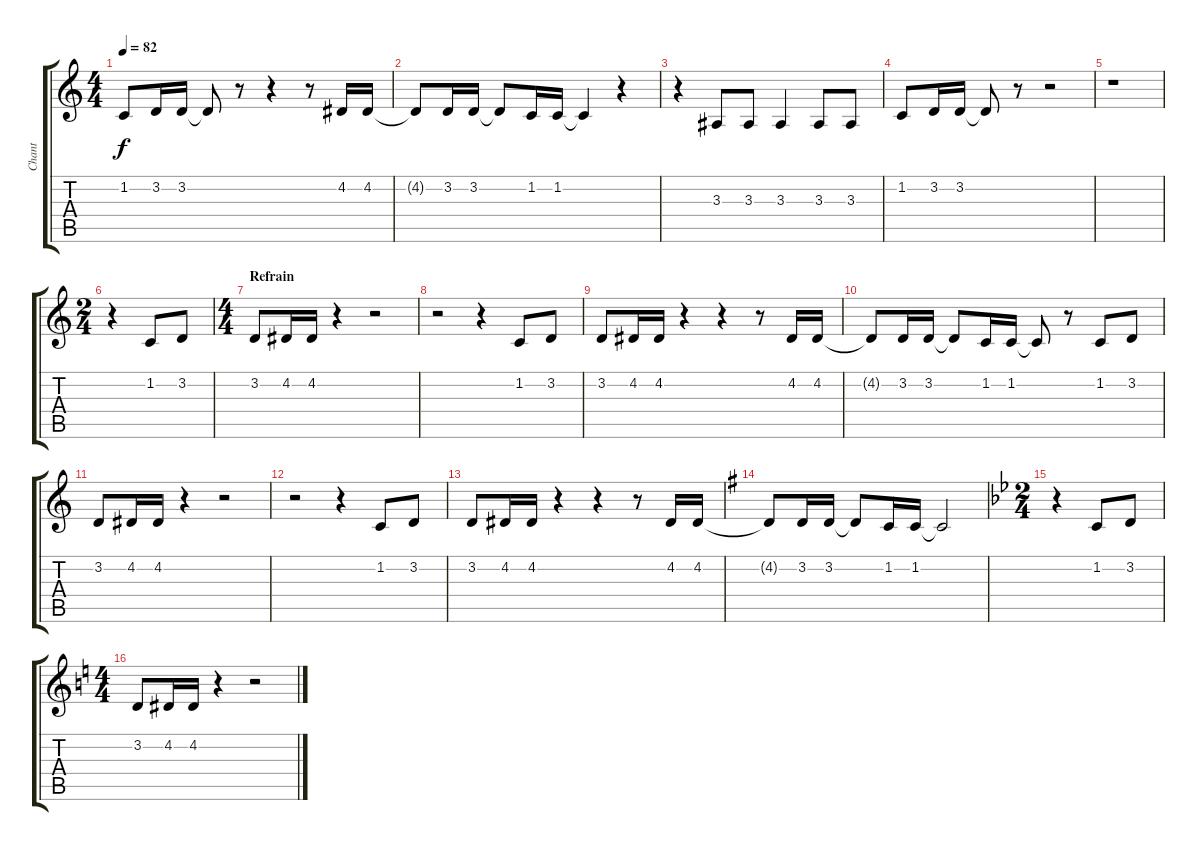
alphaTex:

\track ("Chant" "Chant") {instrument lead6voice}
\staff {score tabs}
\tuning (E4 B3 G3 D3 A2 E2) {hide}
\ts (4 4)
\tempo 82
\clef g2
\ks c
1.2.8{dy f} 3.2.16 3.2.16 3.2{t}.8 r.8 r.4 r.8 4.2.16 4.2.16 |
4.2{t}.8 3.2.16 3.2.16 3.2{t}.8 1.2.16 1.2.16 1.2{t}.4 r.4 |
r.4 3.3.8 3.3.8 3.3.4 3.3.8 3.3.8 |
1.2.8 3.2.16 3.2.16 3.2{t}.8 r.8 r.2 |
r.1 |
\ts (2 4)
r.4 1.2.8 3.2.8 |
\ts (4 4)
\section ("" "Refrain")
3.2.8 4.2.16 4.2.16 r.4 r.2 |
r.2 r.4 1.2.8 3.2.8 |
3.2.8 4.2.16 4.2.16 r.4 r.4 r.8 4.2.16 4.2.16 |
4.2{t}.8 3.2.16 3.2.16 3.2{t}.8 1.2.16 1.2.16 1.2{t}.8 r.8 1.2.8 3.2.8 |
3.2.8 4.2.16 4.2.16 r.4 r.2 |
r.2 r.4 1.2.8 3.2.8 |
3.2.8 4.2.16 4.2.16 r.4 r.4 r.8 4.2.16 4.2.16 |
\ks g
4.2{t}.8 3.2.16 3.2.16 3.2{t}.8 1.2.16 1.2.16 1.2{t}.2 |
\ts (2 4)
\ks bb
r.4 1.2.8 3.2.8 |
\ts (4 4)
\ks c
3.2.8 4.2.16 4.2.16 r.4 r.2
